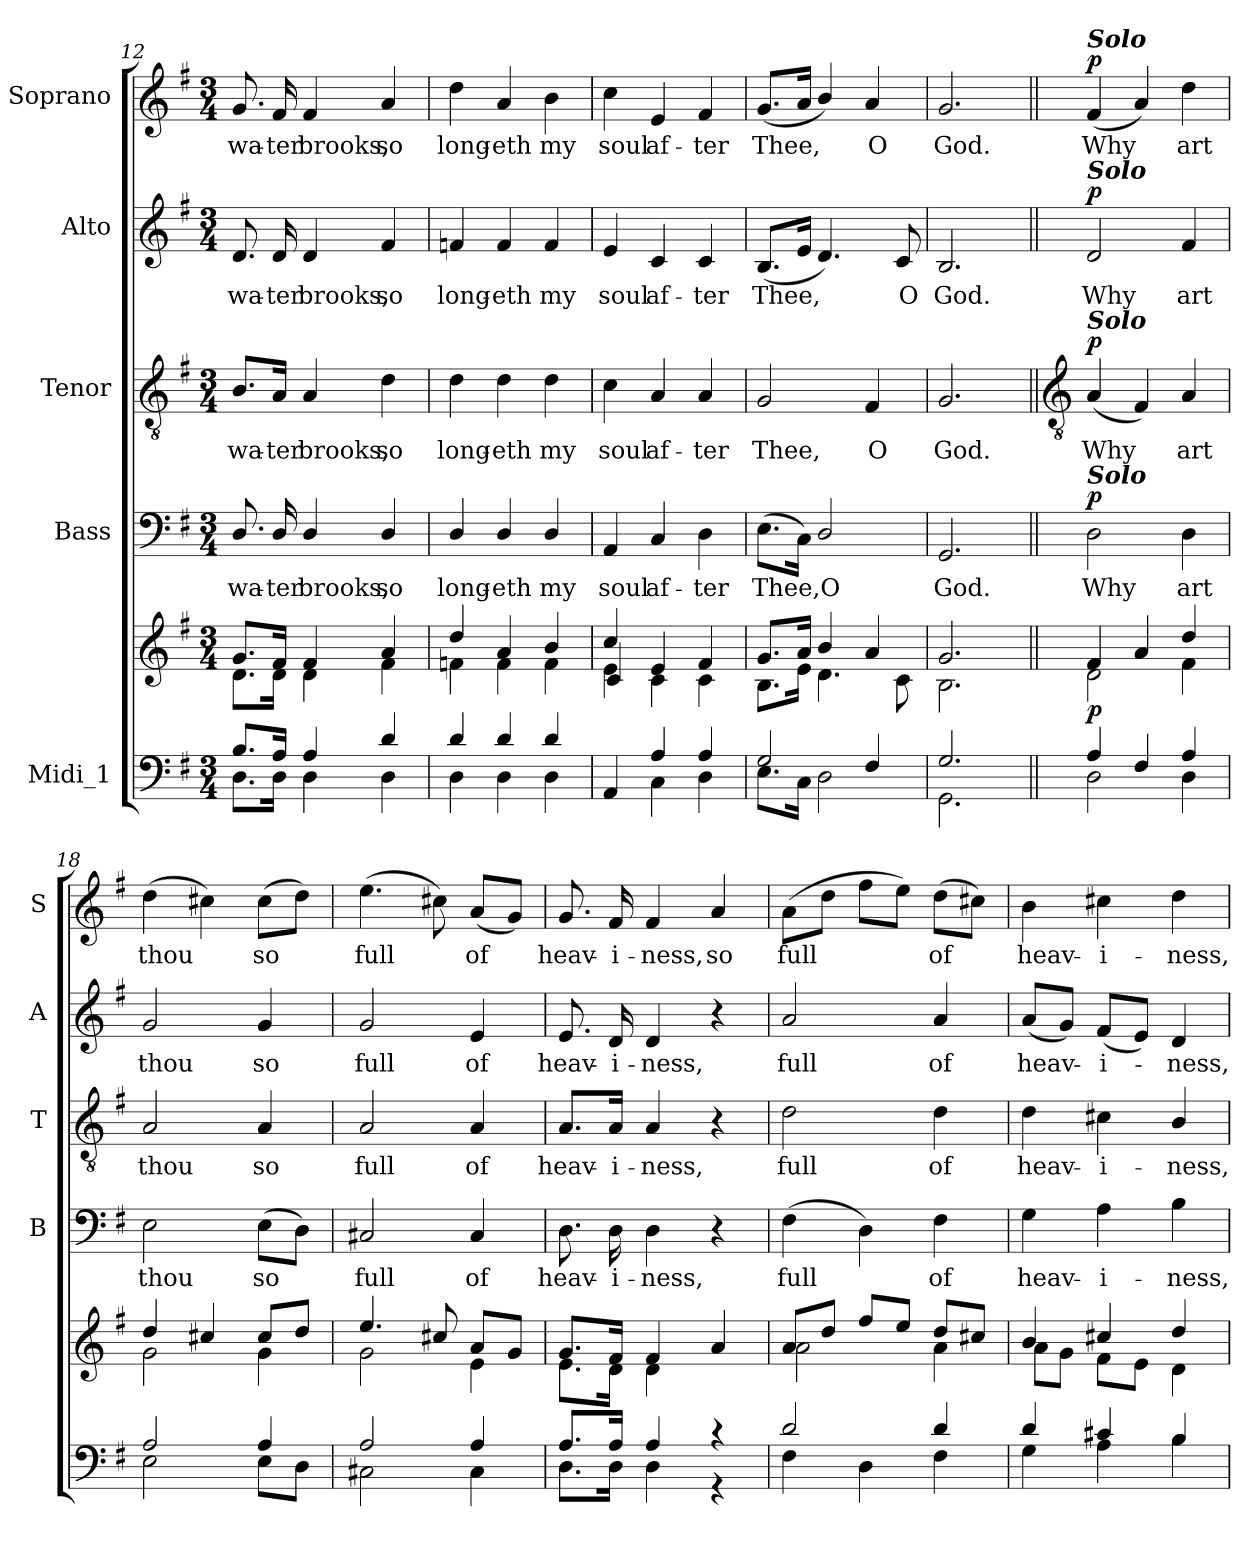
**kern	**kern	**dynam	**kern	**text	**dynam	**kern	**text	**dynam	**kern	**text	**dynam	**kern	**text	**dynam
*part5	*part5	*part5	*part4	*part4	*part4	*part3	*part3	*part3	*part2	*part2	*part2	*part1	*part1	*part1
*staff6	*staff5	*staff5/6	*staff4	*staff4	*staff4	*staff3	*staff3	*staff3	*staff2	*staff2	*staff2	*staff1	*staff1	*staff1
*I"Midi_1	*	*	*I"Bass	*	*	*I"Tenor	*	*	*I"Alto	*	*	*I"Soprano	*	*
*	*	*	*I'B	*	*	*I'T	*	*	*I'A	*	*	*I'S	*	*
*clefF4	*clefG2	*	*clefF4	*	*	*clefGv2	*	*	*clefG2	*	*	*clefG2	*	*
*k[f#]	*k[f#]	*	*k[f#]	*	*	*k[f#]	*	*	*k[f#]	*	*	*k[f#]	*	*
*G:	*G:	*	*G:	*	*	*G:	*	*	*G:	*	*	*G:	*	*
*M3/4	*M3/4	*	*M3/4	*	*	*M3/4	*	*	*M3/4	*	*	*M3/4	*	*
=12	=12	=12	=12	=12	=12	=12	=12	=12	=12	=12	=12	=12	=12	=12
*^	*^	*	*	*	*	*	*	*	*	*	*	*	*	*
!	!	!	!	!	!	!LO:LY:b	!	!	!LO:LY:b	!	!	!LO:LY:b	!	!	!LO:LY:b	!
8.BL	8.DL	8.gL	8.dL	.	8.D/	wa-	.	8.B/L	wa-	.	8.d	wa-	.	8.g	wa-	.
!	!	!	!	!	!	!LO:LY:b	!	!	!LO:LY:b	!	!	!LO:LY:b	!	!	!LO:LY:b	!
16AJ	16DJ	16f#J	16dJ	.	16D/	-ter	.	16A/Jk	-ter	.	16d	-ter	.	16f#	-ter	.
!	!	!	!	!	!	!LO:LY:b	!	!	!LO:LY:b	!	!	!LO:LY:b	!	!	!LO:LY:b	!
4A	4D	4f#	4d	.	4D/	brooks,	.	4A	brooks,	.	4d	brooks,	.	4f#	brooks,	.
!	!	!	!	!	!	!LO:LY:b	!	!	!LO:LY:b	!	!	!LO:LY:b	!	!	!LO:LY:b	!
4d	4D	4a	4f#	.	4D/	so	.	4d	so	.	4f#	so	.	4a	so	.
=13	=13	=13	=13	=13	=13	=13	=13	=13	=13	=13	=13	=13	=13	=13	=13	=13
!	!	!	!	!	!	!LO:LY:b	!	!	!LO:LY:b	!	!	!LO:LY:b	!	!	!LO:LY:b	!
4d	4D	4dd	4fn\	.	4D/	long-	.	4d	long-	.	4fn	long-	.	4dd	long-	.
!	!	!	!	!	!	!LO:LY:b	!	!	!LO:LY:b	!	!	!LO:LY:b	!	!	!LO:LY:b	!
4d	4D	4a	4f	.	4D/	-eth	.	4d	-eth	.	4f	-eth	.	4a	-eth	.
!	!	!	!	!	!	!LO:LY:b	!	!	!LO:LY:b	!	!	!LO:LY:b	!	!	!LO:LY:b	!
4d	4D	4b/	4f	.	4D/	my	.	4d	my	.	4f	my	.	4b	my	.
=14	=14	=14	=14	=14	=14	=14	=14	=14	=14	=14	=14	=14	=14	=14	=14	=14
*	*	*	*^	*	*	*	*	*	*	*	*	*	*	*	*	*
!	!	!	!	!	!	!	!LO:LY:b	!	!	!LO:LY:b	!	!	!LO:LY:b	!	!	!LO:LY:b	!
4ryy	4AA	4cc/	4e	4c	.	4AA	soul	.	4c	soul	.	4e	soul	.	4cc	soul	.
!	!	!	!	!	!	!	!LO:LY:b	!	!	!LO:LY:b	!	!	!LO:LY:b	!	!	!LO:LY:b	!
4A	4C\	4e	4c	2ryy	.	4C	af-	.	4A	af-	.	4c	af-	.	4e	af-	.
!	!	!	!	!	!	!	!LO:LY:b	!	!	!LO:LY:b	!	!	!LO:LY:b	!	!	!LO:LY:b	!
4A	4D\	4f#	4c	.	.	4D	-ter	.	4A	-ter	.	4c	-ter	.	4f#	-ter	.
*	*	*	*v	*v	*	*	*	*	*	*	*	*	*	*	*	*	*
=15	=15	=15	=15	=15	=15	=15	=15	=15	=15	=15	=15	=15	=15	=15	=15	=15
!	!	!	!	!	!	!LO:LY:b	!	!	!LO:LY:b	!	!	!LO:LY:b	!	!	!LO:LY:b	!
2G/	8.EL	8.gL	8.BL	.	(>8.EL	Thee,	.	2G	Thee,	.	(<8.BL	Thee,	.	(<8.gL	Thee,	.
.	16CJ	16aJ	16eJ	.	16CJ)	.	.	.	.	.	16eJ	.	.	16aJ	.	.
!	!	!	!	!	!	!LO:LY:b	!	!	!	!	!	!	!	!	!	!
.	2D	4b/	4.d\	.	2D/	O	.	.	.	.	4.d)	.	.	4b/)	.	.
!	!	!	!	!	!	!	!	!	!LO:LY:b	!	!	!	!	!	!LO:LY:b	!
4F#/	.	4a	.	.	.	.	.	4F#	O	.	.	.	.	4a	O	.
!	!	!	!	!	!	!	!	!	!	!	!	!LO:LY:b	!	!	!	!
.	.	.	8c\	.	.	.	.	.	.	.	8c	O	.	.	.	.
=16	=16	=16	=16	=16	=16	=16	=16	=16	=16	=16	=16	=16	=16	=16	=16	=16
!	!	!	!	!	!	!LO:LY:b	!	!	!LO:LY:b	!	!	!LO:LY:b	!	!	!LO:LY:b	!
2.G	2.GG\	2.g	2.B	.	2.GG	God.	.	2.G	God.	.	2.B	God.	.	2.g	God.	.
!!LO:LB:g=z
=17||	=17||	=17||	=17||	=17||	=17||	=17||	=17||	=17||	=17||	=17||	=17||	=17||	=17||	=17||	=17||	=17||
*	*	*	*	*	*	*	*	*clefGv2	*	*	*	*	*	*	*	*
!	!	!	!	!	!	!	!	!	!	!	!	!	!	!LO:TX:a:Bi:t=Solo	!	!
!	!	!	!	!	!	!	!	!	!	!	!LO:TX:a:Bi:t=Solo	!	!	!	!	!
!	!	!	!	!	!	!	!	!LO:TX:a:Bi:t=Solo	!	!	!	!	!	!	!	!
!	!	!	!	!	!LO:TX:a:Bi:t=Solo	!	!	!	!	!	!	!	!	!	!	!
!	!	!	!	!LO:DY:b	!	!LO:LY:b	!LO:DY:b	!	!LO:LY:b	!LO:DY:b	!	!LO:LY:b	!LO:DY:b	!	!LO:LY:b	!LO:DY:b
4A/	2D	4f#	2d\	p	2D	Why	p	(<4A	Why	p	2d	Why	p	(<4f#	Why	p
4F#/	.	4a	.	.	.	.	.	4F#)	.	.	.	.	.	4a)	.	.
!	!	!	!	!	!	!LO:LY:b	!	!	!LO:LY:b	!	!	!LO:LY:b	!	!	!LO:LY:b	!
4A	4D	4dd	4f#\	.	4D	art	.	4A	art	.	4f#	art	.	4dd	art	.
=18	=18	=18	=18	=18	=18	=18	=18	=18	=18	=18	=18	=18	=18	=18	=18	=18
!	!	!	!	!	!	!LO:LY:b	!	!	!LO:LY:b	!	!	!LO:LY:b	!	!	!LO:LY:b	!
2A	2E	4dd/	2g\	.	2E	thou	.	2A	thou	.	2g	thou	.	(>4dd	thou	.
.	.	4cc#X/	.	.	.	.	.	.	.	.	.	.	.	4cc#X)	.	.
!	!	!	!	!	!	!LO:LY:b	!	!	!LO:LY:b	!	!	!LO:LY:b	!	!	!LO:LY:b	!
4A/	8EL	8cc#/L	4g\	.	(>8EL	so	.	4A	so	.	4g	so	.	(>8cc#L	so	.
.	8DJ	8dd/J	.	.	8DJ)	.	.	.	.	.	.	.	.	8ddJ)	.	.
=19	=19	=19	=19	=19	=19	=19	=19	=19	=19	=19	=19	=19	=19	=19	=19	=19
!	!	!	!	!	!	!LO:LY:b	!	!	!LO:LY:b	!	!	!LO:LY:b	!	!	!LO:LY:b	!
2A	2C#X\	4.ee/	2g\	.	2C#X	full	.	2A	full	.	2g	full	.	(>4.ee	full	.
.	.	8cc#X/	.	.	.	.	.	.	.	.	.	.	.	8cc#X)	.	.
!	!	!	!	!	!	!LO:LY:b	!	!	!LO:LY:b	!	!	!LO:LY:b	!	!	!LO:LY:b	!
4A	4C#\	8aL	4e\	.	4C#	of	.	4A	of	.	4e	of	.	(<8aL	of	.
.	.	8gJ	.	.	.	.	.	.	.	.	.	.	.	8gJ)	.	.
=20	=20	=20	=20	=20	=20	=20	=20	=20	=20	=20	=20	=20	=20	=20	=20	=20
!	!	!	!	!	!	!LO:LY:b	!	!	!LO:LY:b	!	!	!LO:LY:b	!	!	!LO:LY:b	!
8.AL	8.DL	8.gL	8.eL	.	8.D	heav-	.	8.A/L	heav-	.	8.e	heav-	.	8.g	heav-	.
!	!	!	!	!	!	!LO:LY:b	!	!	!LO:LY:b	!	!	!LO:LY:b	!	!	!LO:LY:b	!
16AJ	16DJ	16f#J	16dJ	.	16D	-i-	.	16A/Jk	-i-	.	16d	-i-	.	16f#	-i-	.
!	!	!	!	!	!	!LO:LY:b	!	!	!LO:LY:b	!	!	!LO:LY:b	!	!	!LO:LY:b	!
4A	4D	4f#	4d	.	4D	-ness,	.	4A	-ness,	.	4d	-ness,	.	4f#	-ness,	.
!	!	!	!	!	!	!	!	!	!	!	!	!	!	!	!LO:LY:b	!
4r	4r	4a	4ryy	.	4r	.	.	4r	.	.	4r	.	.	4a	so	.
=21	=21	=21	=21	=21	=21	=21	=21	=21	=21	=21	=21	=21	=21	=21	=21	=21
!	!	!	!	!	!	!LO:LY:b	!	!	!LO:LY:b	!	!	!LO:LY:b	!	!	!LO:LY:b	!
2d/	4F#	8a/L	2a\	.	(>4F#	full	.	2d	full	.	2a	full	.	(>8aL	full	.
.	.	8dd/J	.	.	.	.	.	.	.	.	.	.	.	8ddJ	.	.
.	4D	8ff#/L	.	.	4D)	.	.	.	.	.	.	.	.	8ff#L	.	.
.	.	8ee/J	.	.	.	.	.	.	.	.	.	.	.	8eeJ)	.	.
!	!	!	!	!	!	!LO:LY:b	!	!	!LO:LY:b	!	!	!LO:LY:b	!	!	!LO:LY:b	!
4d	4F#	8dd/L	4a\	.	4F#	of	.	4d	of	.	4a	of	.	(>8ddL	of	.
.	.	8cc#X/J	.	.	.	.	.	.	.	.	.	.	.	8cc#XJ)	.	.
=22	=22	=22	=22	=22	=22	=22	=22	=22	=22	=22	=22	=22	=22	=22	=22	=22
!	!	!	!	!	!	!LO:LY:b	!	!	!LO:LY:b	!	!	!LO:LY:b	!	!	!LO:LY:b	!
4d	4G	4b/	8a\L	.	4G	heav-	.	4d	heav-	.	(<8aL	heav-	.	4b	heav-	.
.	.	.	8g\J	.	.	.	.	.	.	.	8gJ)	.	.	.	.	.
!	!	!	!	!	!	!LO:LY:b	!	!	!LO:LY:b	!	!	!LO:LY:b	!	!	!LO:LY:b	!
4c#X	4A	4cc#X/	8f#\L	.	4A	-i-	.	4c#X	-i-	.	(<8f#L	i-	.	4cc#X	-i-	.
.	.	.	8e\J	.	.	.	.	.	.	.	8eJ)	.	.	.	.	.
!	!	!	!	!	!	!LO:LY:b	!	!	!LO:LY:b	!	!	!LO:LY:b	!	!	!LO:LY:b	!
4B	4B	4dd/	4d	.	4B	-ness,	.	4B/	-ness,	.	4d	ness,	.	4dd	-ness,	.
*v	*v	*	*	*	*	*	*	*	*	*	*	*	*	*	*	*
*	*v	*v	*	*	*	*	*	*	*	*	*	*	*	*	*
=	=	=	=	=	=	=	=	=	=	=	=	=	=	=
*-	*-	*-	*-	*-	*-	*-	*-	*-	*-	*-	*-	*-	*-	*-
